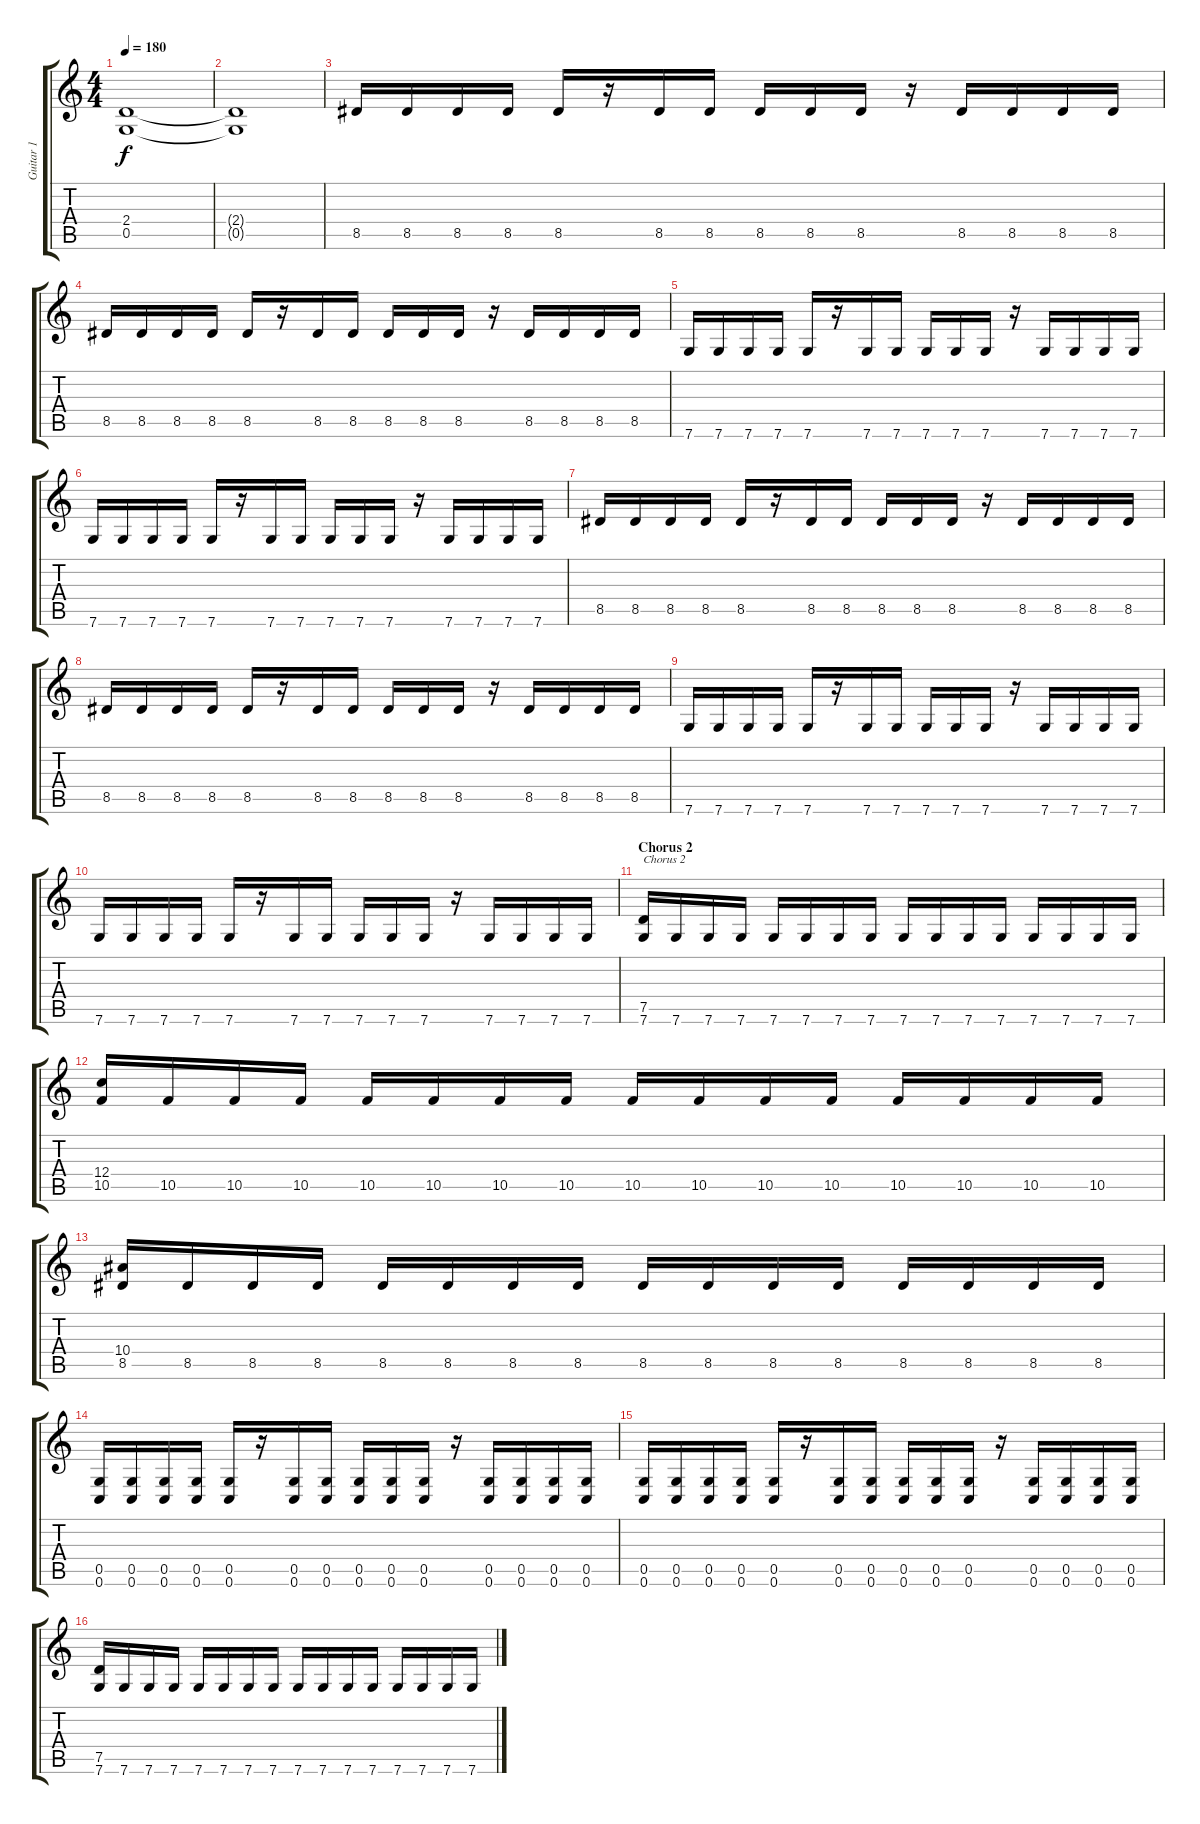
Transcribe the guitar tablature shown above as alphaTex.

\track ("Guitar 1" "Guitar 1") {instrument distortionguitar}
\staff {score tabs}
\tuning (D4 A3 F3 C3 G2 C2) {hide}
\ts (4 4)
\tempo 180
\clef g2
\ks c
(2.4 0.5).1{dy f} |
(2.4{t} 0.5{t}).1 |
8.5.16 8.5.16 8.5.16 8.5.16 8.5.16 r.16 8.5.16 8.5.16 8.5.16 8.5.16 8.5.16 r.16 8.5.16 8.5.16 8.5.16 8.5.16 |
8.5.16 8.5.16 8.5.16 8.5.16 8.5.16 r.16 8.5.16 8.5.16 8.5.16 8.5.16 8.5.16 r.16 8.5.16 8.5.16 8.5.16 8.5.16 |
7.6.16 7.6.16 7.6.16 7.6.16 7.6.16 r.16 7.6.16 7.6.16 7.6.16 7.6.16 7.6.16 r.16 7.6.16 7.6.16 7.6.16 7.6.16 |
7.6.16 7.6.16 7.6.16 7.6.16 7.6.16 r.16 7.6.16 7.6.16 7.6.16 7.6.16 7.6.16 r.16 7.6.16 7.6.16 7.6.16 7.6.16 |
8.5.16 8.5.16 8.5.16 8.5.16 8.5.16 r.16 8.5.16 8.5.16 8.5.16 8.5.16 8.5.16 r.16 8.5.16 8.5.16 8.5.16 8.5.16 |
8.5.16 8.5.16 8.5.16 8.5.16 8.5.16 r.16 8.5.16 8.5.16 8.5.16 8.5.16 8.5.16 r.16 8.5.16 8.5.16 8.5.16 8.5.16 |
7.6.16 7.6.16 7.6.16 7.6.16 7.6.16 r.16 7.6.16 7.6.16 7.6.16 7.6.16 7.6.16 r.16 7.6.16 7.6.16 7.6.16 7.6.16 |
7.6.16 7.6.16 7.6.16 7.6.16 7.6.16 r.16 7.6.16 7.6.16 7.6.16 7.6.16 7.6.16 r.16 7.6.16 7.6.16 7.6.16 7.6.16 |
\section ("" "Chorus 2")
(7.5 7.6).16{txt "Chorus 2"} 7.6.16 7.6.16 7.6.16 7.6.16 7.6.16 7.6.16 7.6.16 7.6.16 7.6.16 7.6.16 7.6.16 7.6.16 7.6.16 7.6.16 7.6.16 |
(12.4 10.5).16 10.5.16 10.5.16 10.5.16 10.5.16 10.5.16 10.5.16 10.5.16 10.5.16 10.5.16 10.5.16 10.5.16 10.5.16 10.5.16 10.5.16 10.5.16 |
(10.4 8.5).16 8.5.16 8.5.16 8.5.16 8.5.16 8.5.16 8.5.16 8.5.16 8.5.16 8.5.16 8.5.16 8.5.16 8.5.16 8.5.16 8.5.16 8.5.16 |
(0.5 0.6).16 (0.5 0.6).16 (0.5 0.6).16 (0.5 0.6).16 (0.5 0.6).16 r.16 (0.5 0.6).16 (0.5 0.6).16 (0.5 0.6).16 (0.5 0.6).16 (0.5 0.6).16 r.16 (0.5 0.6).16 (0.5 0.6).16 (0.5 0.6).16 (0.5 0.6).16 |
(0.5 0.6).16 (0.5 0.6).16 (0.5 0.6).16 (0.5 0.6).16 (0.5 0.6).16 r.16 (0.5 0.6).16 (0.5 0.6).16 (0.5 0.6).16 (0.5 0.6).16 (0.5 0.6).16 r.16 (0.5 0.6).16 (0.5 0.6).16 (0.5 0.6).16 (0.5 0.6).16 |
(7.5 7.6).16 7.6.16 7.6.16 7.6.16 7.6.16 7.6.16 7.6.16 7.6.16 7.6.16 7.6.16 7.6.16 7.6.16 7.6.16 7.6.16 7.6.16 7.6.16
